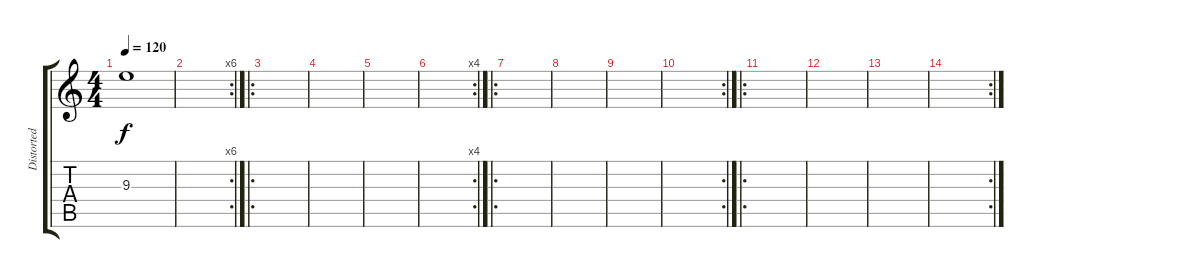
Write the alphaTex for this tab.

\track ("Distorted Lead" "Distorted ") {instrument distortionguitar}
\staff {score tabs}
\tuning (E4 B3 G3 D3 A2 E2) {hide}
\ts (4 4)
\tempo 120
\clef g2
\ks c
9.3{t}.1{dy f} |
\rc 6
|
\ro
|
|
|
\rc 4
|
\ro
|
|
|
\rc 2
|
\ro
|
|
|
\rc 2
